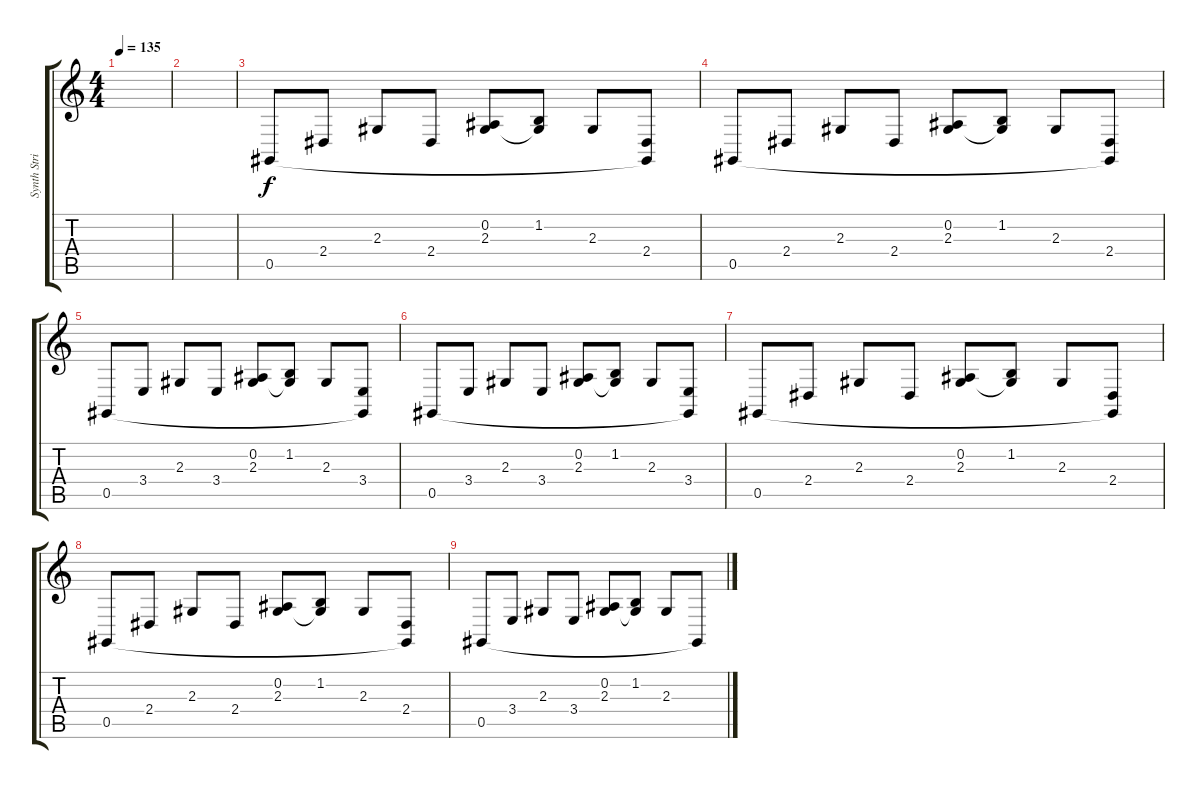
\track ("Synth Strings" "Synth Stri") {instrument stringensemble1}
\staff {score tabs}
\tuning (Eb4 Bb3 Gb3 Db3 Ab2 Eb2) {hide}
\ts (4 4)
\tempo 135
\clef g2
\ks c
|
|
0.5.8 2.4.8 2.3.8 2.4.8 (0.2 2.3).8 (1.2 2.3{t}).8 2.3.8 (2.4 0.5{t}).8 |
0.5.8 2.4.8 2.3.8 2.4.8 (0.2 2.3).8 (1.2 2.3{t}).8 2.3.8 (2.4 0.5{t}).8 |
0.5.8 3.4.8 2.3.8 3.4.8 (0.2 2.3).8 (1.2 2.3{t}).8 2.3.8 (3.4 0.5{t}).8 |
0.5.8 3.4.8 2.3.8 3.4.8 (0.2 2.3).8 (1.2 2.3{t}).8 2.3.8 (3.4 0.5{t}).8 |
0.5.8 2.4.8 2.3.8 2.4.8 (0.2 2.3).8 (1.2 2.3{t}).8 2.3.8 (2.4 0.5{t}).8 |
0.5.8 2.4.8 2.3.8 2.4.8 (0.2 2.3).8 (1.2 2.3{t}).8 2.3.8 (2.4 0.5{t}).8 |
0.5.8 3.4.8 2.3.8 3.4.8 (0.2 2.3).8 (1.2 2.3{t}).8 2.3.8 0.5{t}.8
